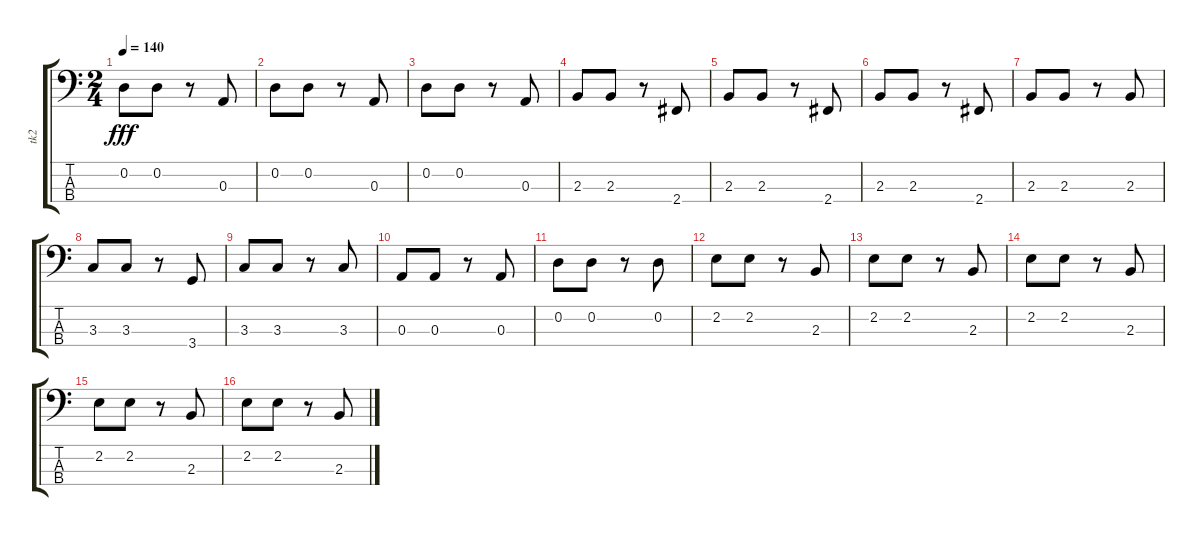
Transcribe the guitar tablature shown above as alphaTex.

\track ("tk2" "tk2") {instrument electricbassfinger}
\staff {score tabs}
\tuning (G2 D2 A1 E1) {hide}
\ts (2 4)
\tempo 140
\clef f4
\ks c
0.2.8{dy fff} 0.2.8 r.8 0.3.8 |
0.2.8 0.2.8 r.8 0.3.8 |
0.2.8 0.2.8 r.8 0.3.8 |
2.3.8 2.3.8 r.8 2.4.8 |
2.3.8 2.3.8 r.8 2.4.8 |
2.3.8 2.3.8 r.8 2.4.8 |
2.3.8 2.3.8 r.8 2.3.8 |
3.3.8 3.3.8 r.8 3.4.8 |
3.3.8 3.3.8 r.8 3.3.8 |
0.3.8 0.3.8 r.8 0.3.8 |
0.2.8 0.2.8 r.8 0.2.8 |
2.2.8 2.2.8 r.8 2.3.8 |
2.2.8 2.2.8 r.8 2.3.8 |
2.2.8 2.2.8 r.8 2.3.8 |
2.2.8 2.2.8 r.8 2.3.8 |
2.2.8 2.2.8 r.8 2.3.8
